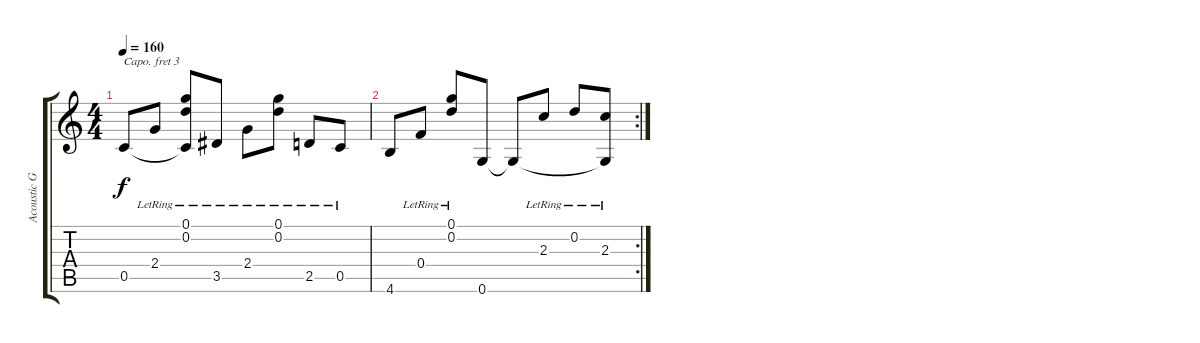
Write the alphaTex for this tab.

\track ("Acoustic Guitar" "Acoustic G") {instrument acousticguitarnylon}
\staff {score tabs}
\capo 3
\tuning (E4 B3 G3 D3 A2 E2) {hide}
\ts (4 4)
\tempo 160
\clef g2
\ks c
0.5.8{dy f} 2.4{lr}.8 (0.1{lr} 0.2{lr} 0.5{t}).8 3.5{lr}.8 2.4{lr}.8 (0.1{lr} 0.2{lr}).8 2.5{lr}.8 0.5{lr}.8 |
\rc 2
4.6.8 0.4{lr}.8 (0.1{lr} 0.2{lr}).8 0.6.8 0.6{t}.8 2.3{lr}.8 0.2{lr}.8 (2.3{lr} 0.6{t}).8
